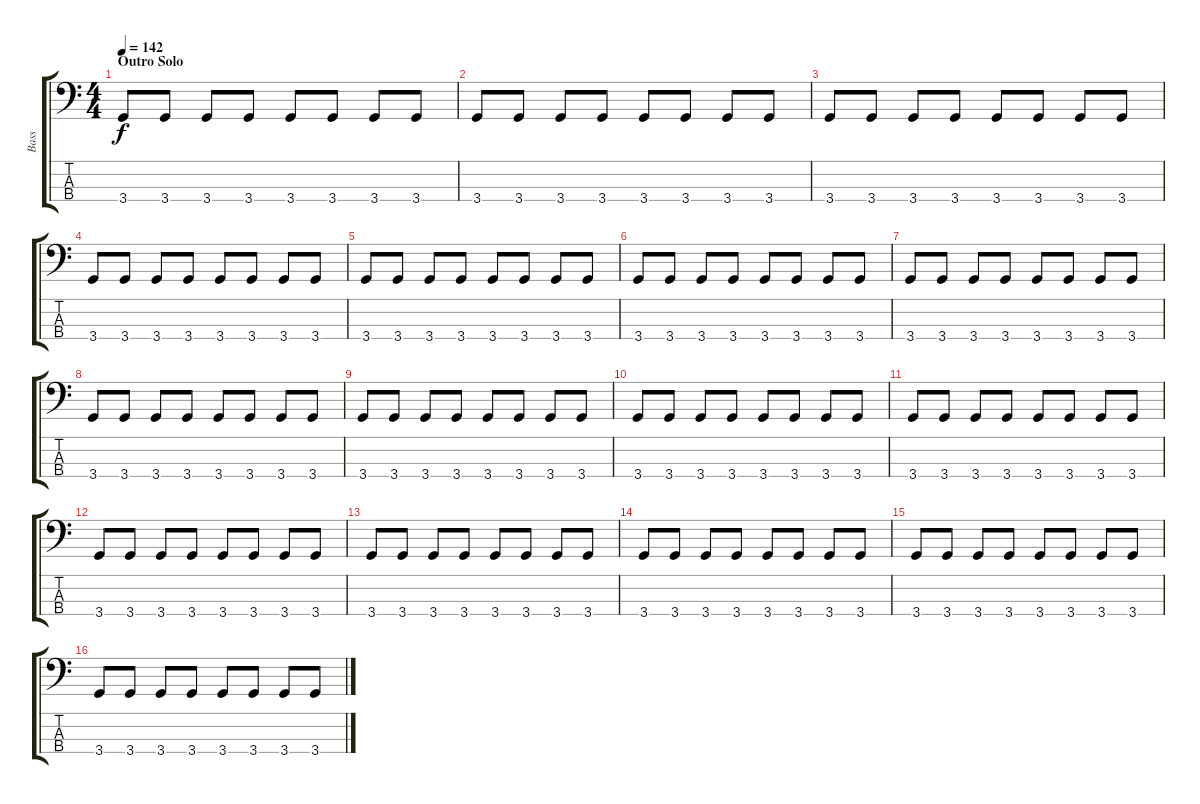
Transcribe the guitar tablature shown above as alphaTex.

\track ("Bass" "Bass") {instrument electricbasspick}
\staff {score tabs}
\tuning (G2 D2 A1 E1) {hide}
\ts (4 4)
\section ("" "Outro Solo")
\tempo 142
\clef f4
\ks c
3.4.8{dy f} 3.4.8 3.4.8 3.4.8 3.4.8 3.4.8 3.4.8 3.4.8 |
3.4.8 3.4.8 3.4.8 3.4.8 3.4.8 3.4.8 3.4.8 3.4.8 |
3.4.8 3.4.8 3.4.8 3.4.8 3.4.8 3.4.8 3.4.8 3.4.8 |
3.4.8 3.4.8 3.4.8 3.4.8 3.4.8 3.4.8 3.4.8 3.4.8 |
3.4.8 3.4.8 3.4.8 3.4.8 3.4.8 3.4.8 3.4.8 3.4.8 |
3.4.8 3.4.8 3.4.8 3.4.8 3.4.8 3.4.8 3.4.8 3.4.8 |
3.4.8 3.4.8 3.4.8 3.4.8 3.4.8 3.4.8 3.4.8 3.4.8 |
3.4.8 3.4.8 3.4.8 3.4.8 3.4.8 3.4.8 3.4.8 3.4.8 |
3.4.8 3.4.8 3.4.8 3.4.8 3.4.8 3.4.8 3.4.8 3.4.8 |
3.4.8 3.4.8 3.4.8 3.4.8 3.4.8 3.4.8 3.4.8 3.4.8 |
3.4.8 3.4.8 3.4.8 3.4.8 3.4.8 3.4.8 3.4.8 3.4.8 |
3.4.8 3.4.8 3.4.8 3.4.8 3.4.8 3.4.8 3.4.8 3.4.8 |
3.4.8 3.4.8 3.4.8 3.4.8 3.4.8 3.4.8 3.4.8 3.4.8 |
3.4.8 3.4.8 3.4.8 3.4.8 3.4.8 3.4.8 3.4.8 3.4.8 |
3.4.8 3.4.8 3.4.8 3.4.8 3.4.8 3.4.8 3.4.8 3.4.8 |
3.4.8 3.4.8 3.4.8 3.4.8 3.4.8 3.4.8 3.4.8 3.4.8
